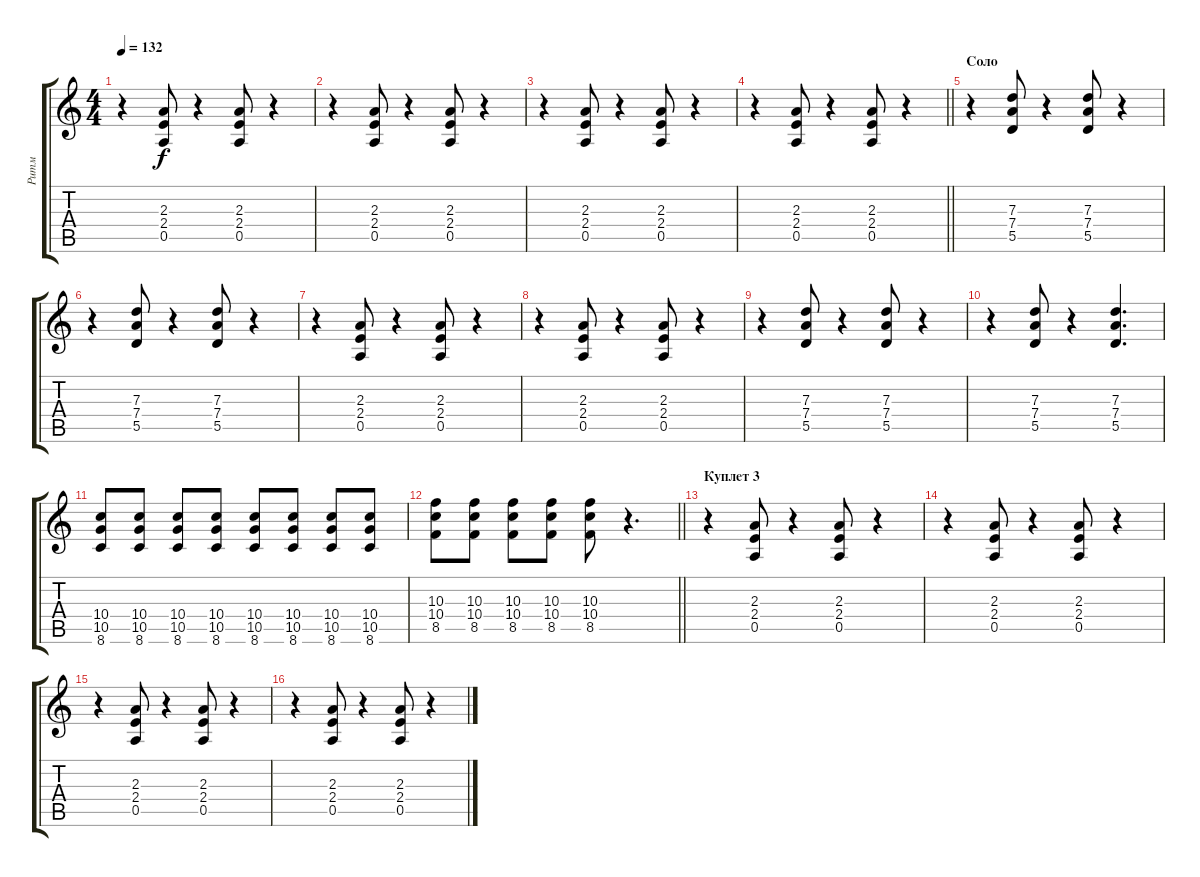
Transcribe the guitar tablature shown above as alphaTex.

\track ("Ритм" "Ритм") {instrument overdrivenguitar}
\staff {score tabs}
\tuning (E4 B3 G3 D3 A2 E2) {hide}
\ts (4 4)
\tempo 132
\clef g2
\ks c
r.4{dy f} (2.3 2.4 0.5).8 r.4 (2.3 2.4 0.5).8 r.4 |
r.4 (2.3 2.4 0.5).8 r.4 (2.3 2.4 0.5).8 r.4 |
r.4 (2.3 2.4 0.5).8 r.4 (2.3 2.4 0.5).8 r.4 |
\barLineRight lightlight
r.4 (2.3 2.4 0.5).8 r.4 (2.3 2.4 0.5).8 r.4 |
\section ("" "Соло")
r.4 (7.3 7.4 5.5).8 r.4 (7.3 7.4 5.5).8 r.4 |
r.4 (7.3 7.4 5.5).8 r.4 (7.3 7.4 5.5).8 r.4 |
r.4 (2.3 2.4 0.5).8 r.4 (2.3 2.4 0.5).8 r.4 |
r.4 (2.3 2.4 0.5).8 r.4 (2.3 2.4 0.5).8 r.4 |
r.4 (7.3 7.4 5.5).8 r.4 (7.3 7.4 5.5).8 r.4 |
r.4 (7.3 7.4 5.5).8 r.4 (7.3 7.4 5.5).4{d} |
(10.4 10.5 8.6).8 (10.4 10.5 8.6).8 (10.4 10.5 8.6).8 (10.4 10.5 8.6).8 (10.4 10.5 8.6).8 (10.4 10.5 8.6).8 (10.4 10.5 8.6).8 (10.4 10.5 8.6).8 |
\barLineRight lightlight
(10.3 10.4 8.5).8 (10.3 10.4 8.5).8 (10.3 10.4 8.5).8 (10.3 10.4 8.5).8 (10.3 10.4 8.5).8 r.4{d} |
\section ("" "Куплет 3")
r.4 (2.3 2.4 0.5).8 r.4 (2.3 2.4 0.5).8 r.4 |
r.4 (2.3 2.4 0.5).8 r.4 (2.3 2.4 0.5).8 r.4 |
r.4 (2.3 2.4 0.5).8 r.4 (2.3 2.4 0.5).8 r.4 |
r.4 (2.3 2.4 0.5).8 r.4 (2.3 2.4 0.5).8 r.4
